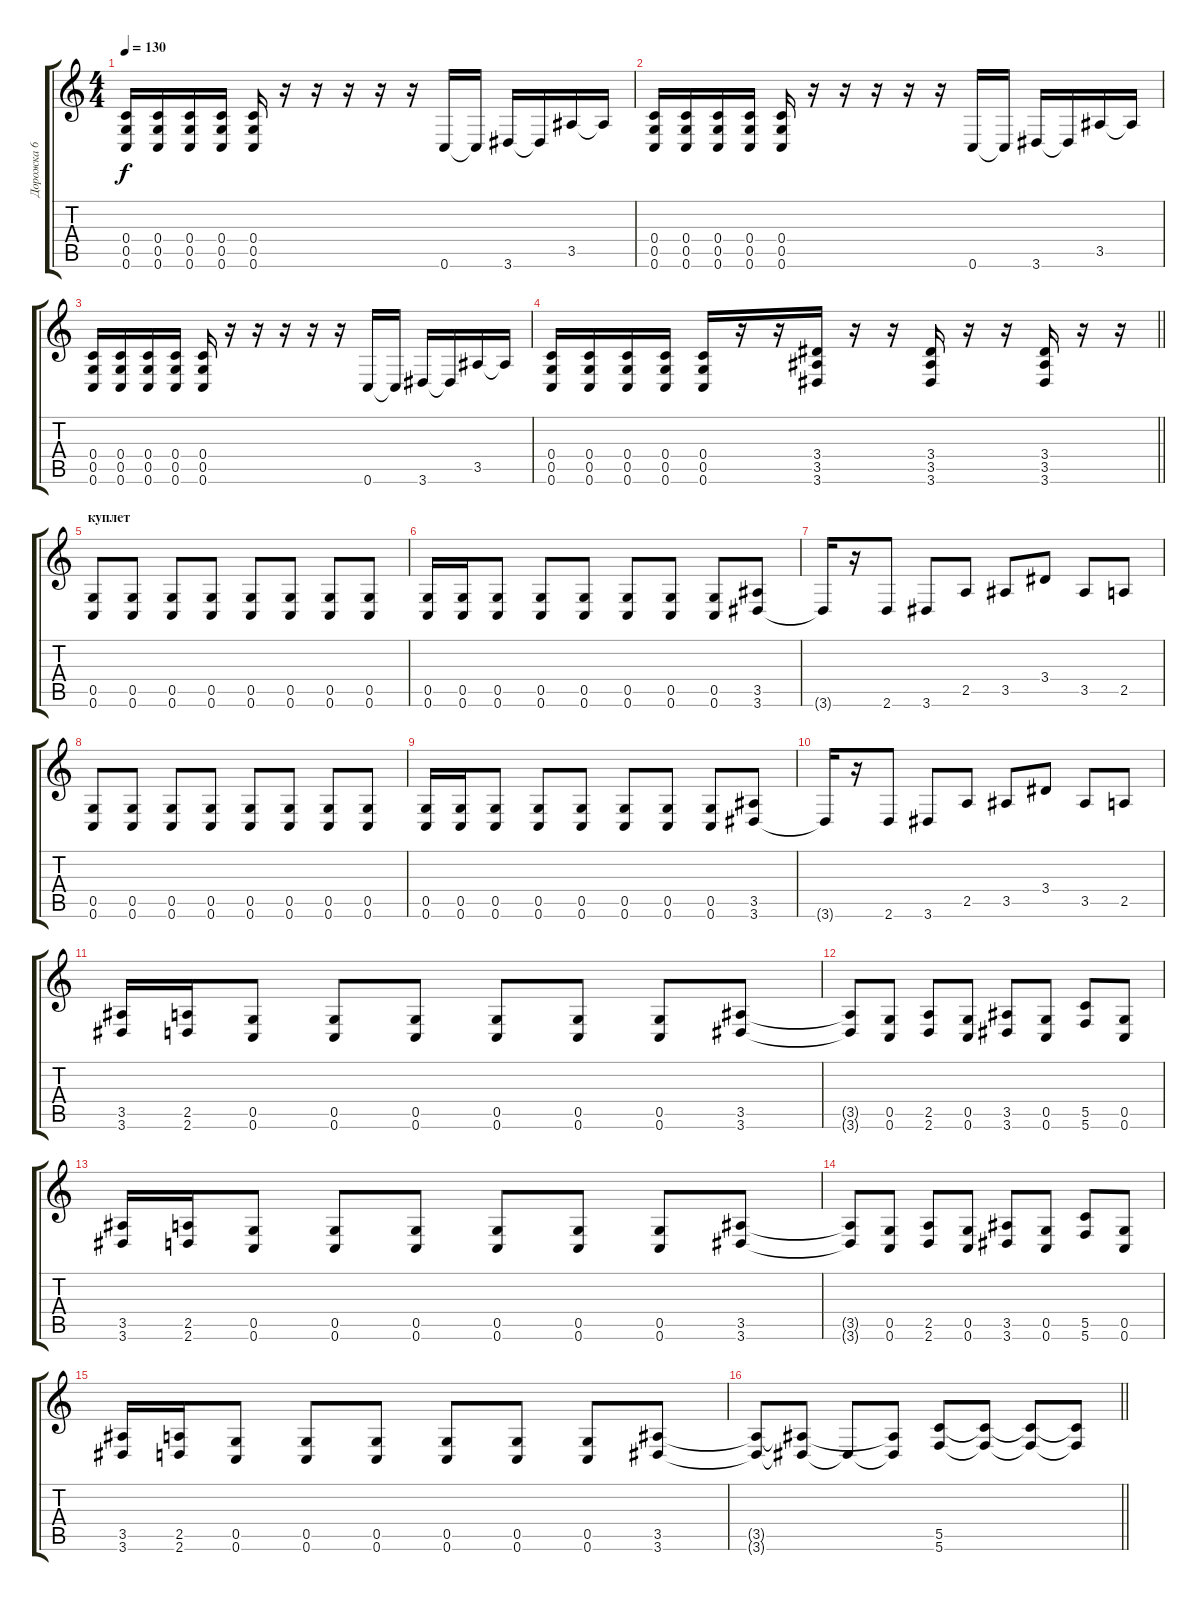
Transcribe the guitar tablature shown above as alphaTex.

\track ("Дорожка 6" "Дорожка 6") {instrument distortionguitar}
\staff {score tabs}
\tuning (D4 A3 F3 C3 G2 C2) {hide}
\ts (4 4)
\tempo 130
\clef g2
\ks c
(0.4 0.5 0.6).16{dy f} (0.4 0.5 0.6).16 (0.4 0.5 0.6).16 (0.4 0.5 0.6).16 (0.4 0.5 0.6).16 r.16 r.16 r.16 r.16 r.16 0.6.16 0.6{t}.16 3.6.16 3.6{t}.16 3.5.16 3.5{t}.16 |
(0.4 0.5 0.6).16 (0.4 0.5 0.6).16 (0.4 0.5 0.6).16 (0.4 0.5 0.6).16 (0.4 0.5 0.6).16 r.16 r.16 r.16 r.16 r.16 0.6.16 0.6{t}.16 3.6.16 3.6{t}.16 3.5.16 3.5{t}.16 |
(0.4 0.5 0.6).16 (0.4 0.5 0.6).16 (0.4 0.5 0.6).16 (0.4 0.5 0.6).16 (0.4 0.5 0.6).16 r.16 r.16 r.16 r.16 r.16 0.6.16 0.6{t}.16 3.6.16 3.6{t}.16 3.5.16 3.5{t}.16 |
\barLineRight lightlight
(0.4 0.5 0.6).16 (0.4 0.5 0.6).16 (0.4 0.5 0.6).16 (0.4 0.5 0.6).16 (0.4 0.5 0.6).16 r.16 r.16 (3.4 3.5 3.6).16 r.16 r.16 (3.4 3.5 3.6).16 r.16 r.16 (3.4 3.5 3.6).16 r.16 r.16 |
\section ("" "куплет")
(0.5 0.6).8 (0.5 0.6).8 (0.5 0.6).8 (0.5 0.6).8 (0.5 0.6).8 (0.5 0.6).8 (0.5 0.6).8 (0.5 0.6).8 |
(0.5 0.6).16 (0.5 0.6).16 (0.5 0.6).8 (0.5 0.6).8 (0.5 0.6).8 (0.5 0.6).8 (0.5 0.6).8 (0.5 0.6).8 (3.5 3.6).8 |
3.6{t}.16 r.16 2.6.8 3.6.8 2.5.8 3.5.8 3.4.8 3.5.8 2.5.8 |
(0.5 0.6).8 (0.5 0.6).8 (0.5 0.6).8 (0.5 0.6).8 (0.5 0.6).8 (0.5 0.6).8 (0.5 0.6).8 (0.5 0.6).8 |
(0.5 0.6).16 (0.5 0.6).16 (0.5 0.6).8 (0.5 0.6).8 (0.5 0.6).8 (0.5 0.6).8 (0.5 0.6).8 (0.5 0.6).8 (3.5 3.6).8 |
3.6{t}.16 r.16 2.6.8 3.6.8 2.5.8 3.5.8 3.4.8 3.5.8 2.5.8 |
(3.5 3.6).16 (2.5 2.6).16 (0.5 0.6).8 (0.5 0.6).8 (0.5 0.6).8 (0.5 0.6).8 (0.5 0.6).8 (0.5 0.6).8 (3.5 3.6).8 |
(3.5{t} 3.6{t}).8 (0.5 0.6).8 (2.5 2.6).8 (0.5 0.6).8 (3.5 3.6).8 (0.5 0.6).8 (5.5 5.6).8 (0.5 0.6).8 |
(3.5 3.6).16 (2.5 2.6).16 (0.5 0.6).8 (0.5 0.6).8 (0.5 0.6).8 (0.5 0.6).8 (0.5 0.6).8 (0.5 0.6).8 (3.5 3.6).8 |
(3.5{t} 3.6{t}).8 (0.5 0.6).8 (2.5 2.6).8 (0.5 0.6).8 (3.5 3.6).8 (0.5 0.6).8 (5.5 5.6).8 (0.5 0.6).8 |
(3.5 3.6).16 (2.5 2.6).16 (0.5 0.6).8 (0.5 0.6).8 (0.5 0.6).8 (0.5 0.6).8 (0.5 0.6).8 (0.5 0.6).8 (3.5 3.6).8 |
\barLineRight lightlight
(3.5{t} 3.6{t}).8 (3.5{t} 3.6{t}).8 3.6{t}.8 (3.5{t} 3.6{t}).8 (5.5 5.6).8 (5.5{t} 5.6{t}).8 (5.5{t} 5.6{t}).8 (5.5{t} 5.6{t}).8
